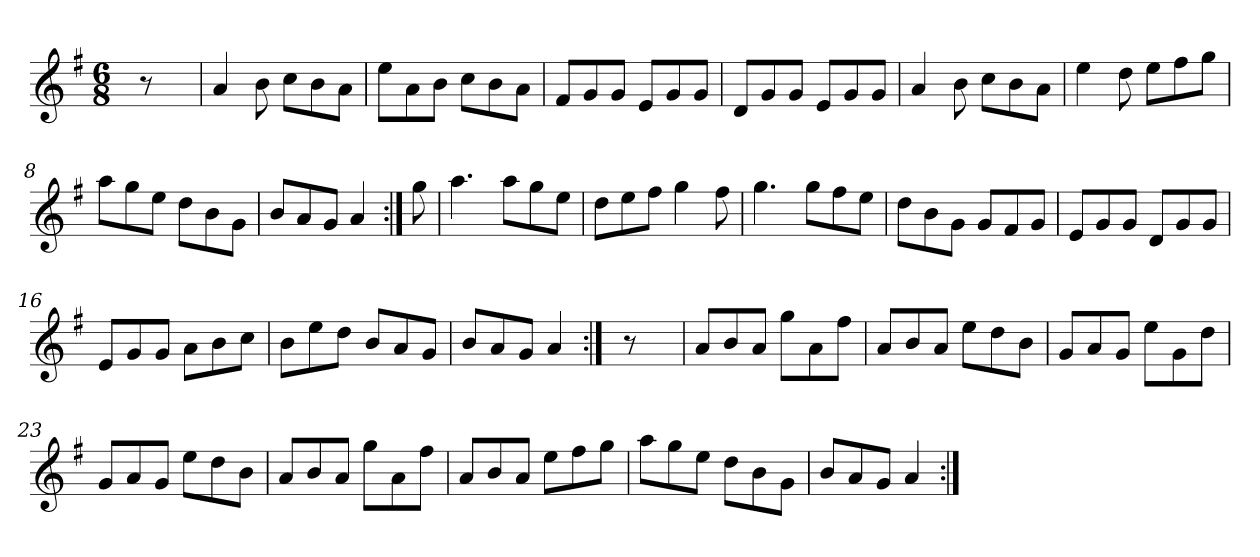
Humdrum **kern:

**kern
*part1
*staff1
*clefG2
*k[f#]
*M6/8
*MM100
=1
8r
=2
4a/
8b\
8cc\L
8b\
8a\J
=3
8ee\L
8a\
8b\J
8cc\L
8b\
8a\J
=4
8f#/L
8g/
8g/J
8e/L
8g/
8g/J
=5
8d/L
8g/
8g/J
8e/L
8g/
8g/J
!!LO:LB:g=z
=6
4a/
8b\
8cc\L
8b\
8a\J
=7
4ee\
8dd\
8ee\L
8ff#\
8gg\J
=8
8aa\L
8gg\
8ee\J
8dd\L
8b\
8g\J
=9
8b/L
8a/
8g/J
4a/
!!LO:LB:g=z
=10:|!
8gg\
=11
4.aa\
8aa\L
8gg\
8ee\J
=12
8dd\L
8ee\
8ff#\J
4gg\
8ff#\
=13
4.gg\
8gg\L
8ff#\
8ee\J
=14
8dd\L
8b\
8g\J
8g/L
8f#/
8g/J
!!LO:LB:g=z
=15
8e/L
8g/
8g/J
8d/L
8g/
8g/J
=16
8e/L
8g/
8g/J
8a\L
8b\
8cc\J
=17
8b\L
8ee\
8dd\J
8b/L
8a/
8g/J
=18
8b/L
8a/
8g/J
4a/
!!LO:LB:g=z
=19:|!
8r
=20
8a/L
8b/
8a/J
8gg\L
8a\
8ff#\J
=21
8a/L
8b/
8a/J
8ee\L
8dd\
8b\J
=22
8g/L
8a/
8g/J
8ee\L
8g\
8dd\J
=23
8g/L
8a/
8g/J
8ee\L
8dd\
8b\J
!!LO:LB:g=z
=24
8a/L
8b/
8a/J
8gg\L
8a\
8ff#\J
=25
8a/L
8b/
8a/J
8ee\L
8ff#\
8gg\J
=26
8aa\L
8gg\
8ee\J
8dd\L
8b\
8g\J
=27
8b/L
8a/
8g/J
4a/
=:|!
*-
